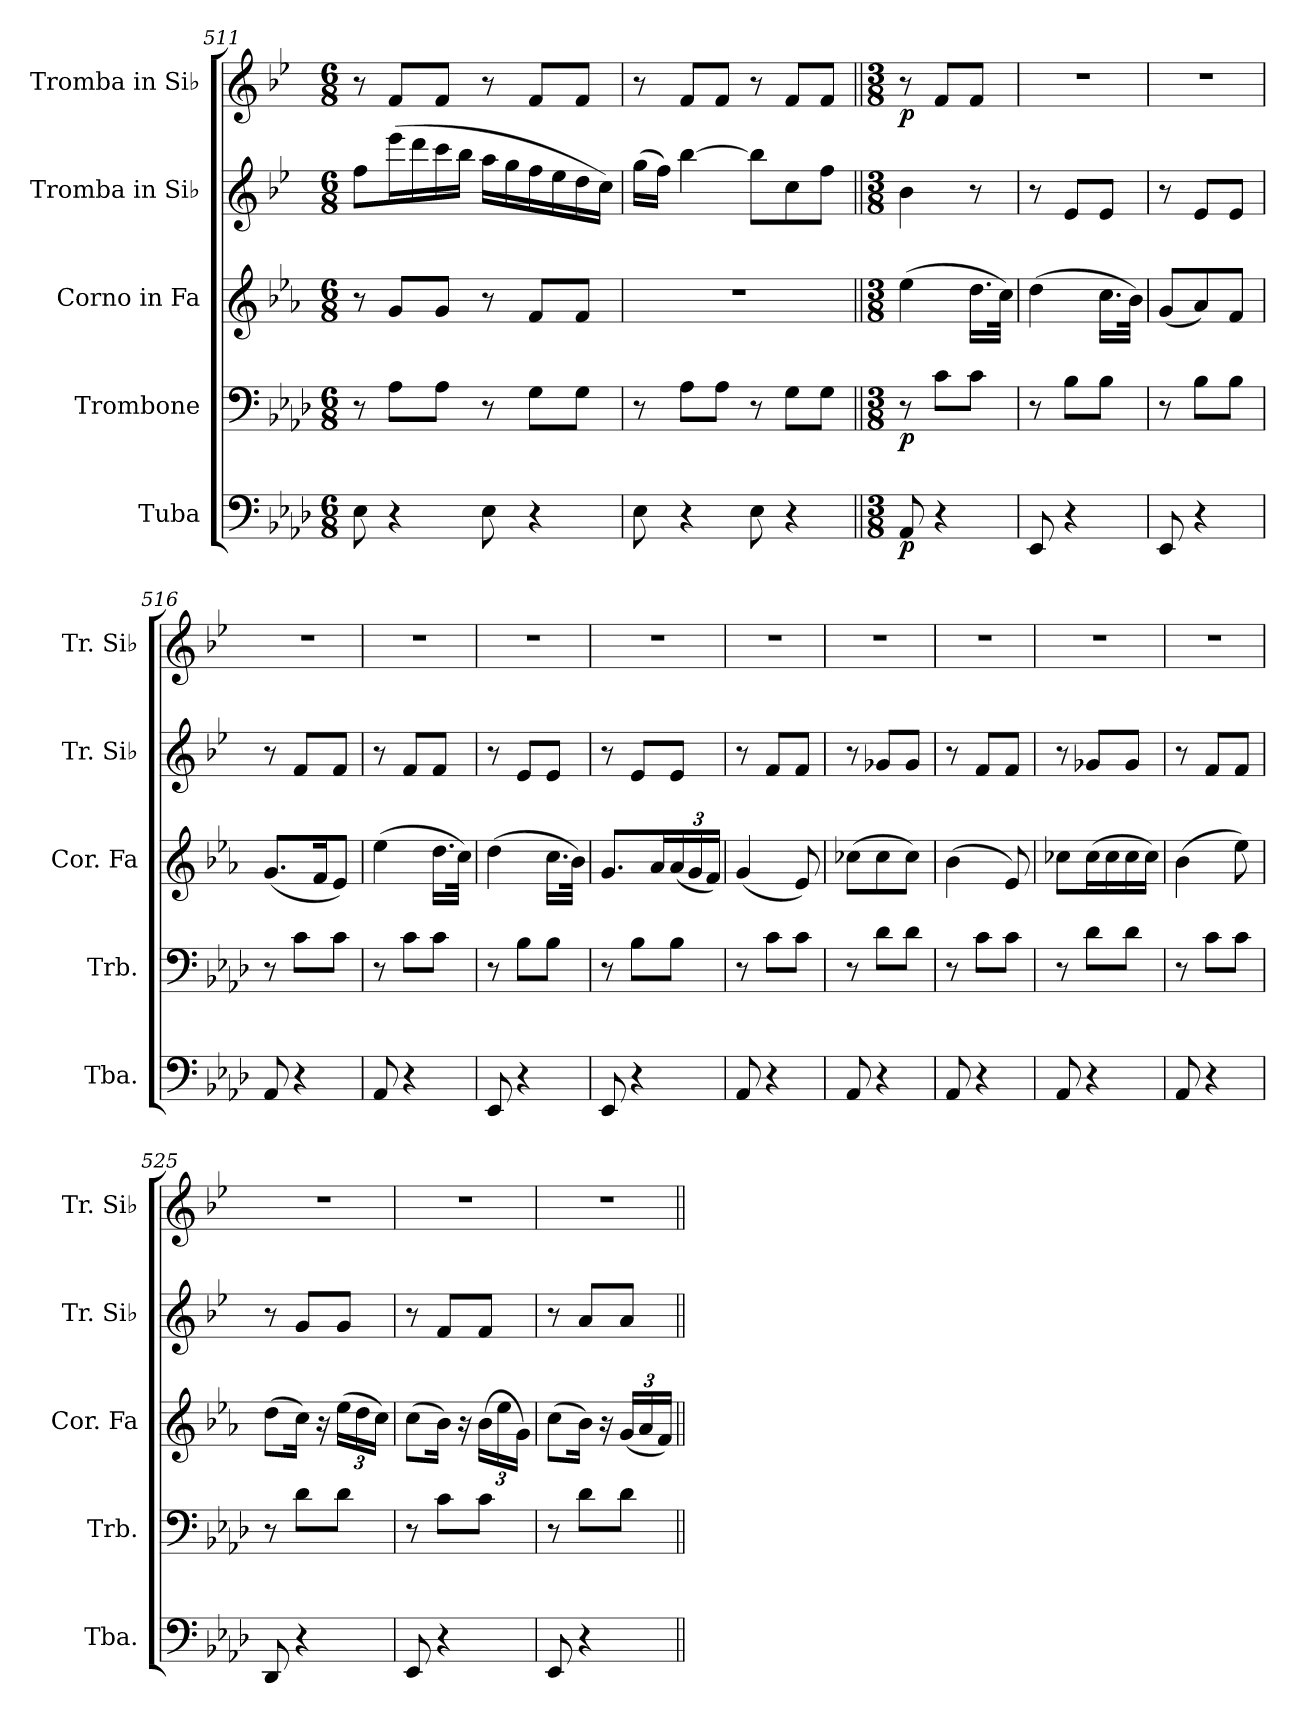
**kern	**dynam	**kern	**dynam	**kern	**kern	**kern	**dynam
*part5	*part5	*part4	*part4	*part3	*part2	*part1	*part1
*staff5	*staff5	*staff4	*staff4	*staff3	*staff2	*staff1	*staff1
*I"Tuba	*	*I"Trombone	*	*I"Corno in Fa	*I"Tromba in Si♭	*I"Tromba in Si♭	*
*I'Tba.	*	*I'Trb.	*	*I'Cor. Fa	*I'Tr. Si♭	*I'Tr. Si♭	*
!!LO:PB:g=z
*clefF4	*	*clefF4	*	*clefG2	*clefG2	*clefG2	*
*	*	*	*	*ITrd4c7	*ITrd1c2	*ITrd1c2	*
*k[b-e-a-d-]	*	*k[b-e-a-d-]	*	*k[b-e-a-d-]	*k[b-e-a-d-]	*k[b-e-a-d-]	*
*M6/8	*	*M6/8	*	*M6/8	*M6/8	*M6/8	*
=511	=511	=511	=511	=511	=511	=511	=511
8E-\	.	8r	.	8r	8ee-\L	8r	.
4r	.	8A-\L	.	8c/L	(16ddd-\L	8e-/L	.
.	.	.	.	.	16ccc\	.	.
.	.	8A-\J	.	8c/J	16bb-\	8e-/J	.
.	.	.	.	.	16aa-\JJ	.	.
8E-\	.	8r	.	8r	16gg\LL	8r	.
.	.	.	.	.	16ff\	.	.
4r	.	8G\L	.	8B-/L	16ee-\	8e-/L	.
.	.	.	.	.	16dd-\	.	.
.	.	8G\J	.	8B-/J	16cc\	8e-/J	.
.	.	.	.	.	16b-\JJ)	.	.
=512	=512	=512	=512	=512	=512	=512	=512
8E-\	.	8r	.	2.r	(16ff\LL	8r	.
.	.	.	.	.	16ee-\JJ)	.	.
4r	.	8A-\L	.	.	[4aa-\	8e-/L	.
.	.	8A-\J	.	.	.	8e-/J	.
8E-\	.	8r	.	.	8aa-\L]	8r	.
4r	.	8G\L	.	.	8b-\	8e-/L	.
.	.	8G\J	.	.	8ee-\J	8e-/J	.
=513||	=513||	=513||	=513||	=513||	=513||	=513||	=513||
*M3/8	*	*M3/8	*	*M3/8	*M3/8	*M3/8	*
*	*	*	*	*	*	*MM53	*
!	!LO:DY:b	!	!LO:DY:b	!	!	!	!LO:DY:b
8AA-/	p	8r	p	(4a-\	4a-\	8r	p
4r	.	8c\L	.	.	.	8e-/L	.
.	.	8c\J	.	16.g\LL	8r	8e-/J	.
.	.	.	.	32f\JJk)	.	.	.
=514	=514	=514	=514	=514	=514	=514	=514
8EE-/	.	8r	.	(4g\	8r	4.r	.
4r	.	8B-\L	.	.	8d-/L	.	.
.	.	8B-\J	.	16.f\LL	8d-/J	.	.
.	.	.	.	32e-\JJk)	.	.	.
=515	=515	=515	=515	=515	=515	=515	=515
8EE-/	.	8r	.	(8c/L	8r	4.r	.
4r	.	8B-\L	.	8d-/)	8d-/L	.	.
.	.	8B-\J	.	8B-/J	8d-/J	.	.
=516	=516	=516	=516	=516	=516	=516	=516
8AA-/	.	8r	.	(8.c/L	8r	4.r	.
4r	.	8c\L	.	.	8e-/L	.	.
.	.	.	.	16B-/K	.	.	.
.	.	8c\J	.	8A-/J)	8e-/J	.	.
=517	=517	=517	=517	=517	=517	=517	=517
8AA-/	.	8r	.	(4a-\	8r	4.r	.
4r	.	8c\L	.	.	8e-/L	.	.
.	.	8c\J	.	16.g\LL	8e-/J	.	.
.	.	.	.	32f\JJk)	.	.	.
!!LO:LB:g=z
=518	=518	=518	=518	=518	=518	=518	=518
8EE-/	.	8r	.	(4g\	8r	4.r	.
4r	.	8B-\L	.	.	8d-/L	.	.
.	.	8B-\J	.	16.f\LL	8d-/J	.	.
.	.	.	.	32e-\JJk)	.	.	.
=519	=519	=519	=519	=519	=519	=519	=519
8EE-/	.	8r	.	8.c/L	8r	4.r	.
4r	.	8B-\L	.	.	8d-/L	.	.
.	.	.	.	16d-/L	.	.	.
*	*	*	*	*Xbrackettup	*	*	*
.	.	8B-\J	.	(24d-/	8d-/J	.	.
.	.	.	.	24c/	.	.	.
.	.	.	.	24B-/JJ)	.	.	.
=520	=520	=520	=520	=520	=520	=520	=520
8AA-/	.	8r	.	(4c/	8r	4.r	.
4r	.	8c\L	.	.	8e-/L	.	.
.	.	8c\J	.	8A-/)	8e-/J	.	.
=521	=521	=521	=521	=521	=521	=521	=521
8AA-/	.	8r	.	(8f-X\L	8r	4.r	.
4r	.	8d-\L	.	8f-\	8f-X/L	.	.
.	.	8d-\J	.	8f-\J)	8f-/J	.	.
=522	=522	=522	=522	=522	=522	=522	=522
8AA-/	.	8r	.	(4e-\	8r	4.r	.
4r	.	8c\L	.	.	8e-/L	.	.
.	.	8c\J	.	8A-/)	8e-/J	.	.
=523	=523	=523	=523	=523	=523	=523	=523
8AA-/	.	8r	.	8f-X\L	8r	4.r	.
4r	.	8d-\L	.	(16f-\L	8f-X/L	.	.
.	.	.	.	16f-\	.	.	.
.	.	8d-\J	.	16f-\	8f-/J	.	.
.	.	.	.	16f-\JJ)	.	.	.
=524	=524	=524	=524	=524	=524	=524	=524
8AA-/	.	8r	.	(4e-\	8r	4.r	.
4r	.	8c\L	.	.	8e-/L	.	.
.	.	8c\J	.	8a-\)	8e-/J	.	.
=525	=525	=525	=525	=525	=525	=525	=525
8DD-/	.	8r	.	(8g\L	8r	4.r	.
4r	.	8d-\L	.	16f\Jk)	8f/L	.	.
.	.	.	.	16r	.	.	.
.	.	8d-\J	.	(24a-\LL	8f/J	.	.
.	.	.	.	24g\	.	.	.
.	.	.	.	24f\JJ)	.	.	.
=526	=526	=526	=526	=526	=526	=526	=526
8EE-/	.	8r	.	(8f\L	8r	4.r	.
4r	.	8c\L	.	16e-\Jk)	8e-/L	.	.
.	.	.	.	16r	.	.	.
.	.	8c\J	.	(24e-\LL	8e-/J	.	.
.	.	.	.	24a-\	.	.	.
.	.	.	.	24c\JJ)	.	.	.
!!LO:LB:g=z
=527	=527	=527	=527	=527	=527	=527	=527
8EE-/	.	8r	.	(8f\L	8r	4.r	.
4r	.	8d-\L	.	16e-\Jk)	8g/L	.	.
.	.	.	.	16r	.	.	.
.	.	8d-\J	.	(24c/LL	8g/J	.	.
.	.	.	.	24d-/	.	.	.
.	.	.	.	24B-/JJ)	.	.	.
=||	=||	=||	=||	=||	=||	=||	=||
*-	*-	*-	*-	*-	*-	*-	*-
